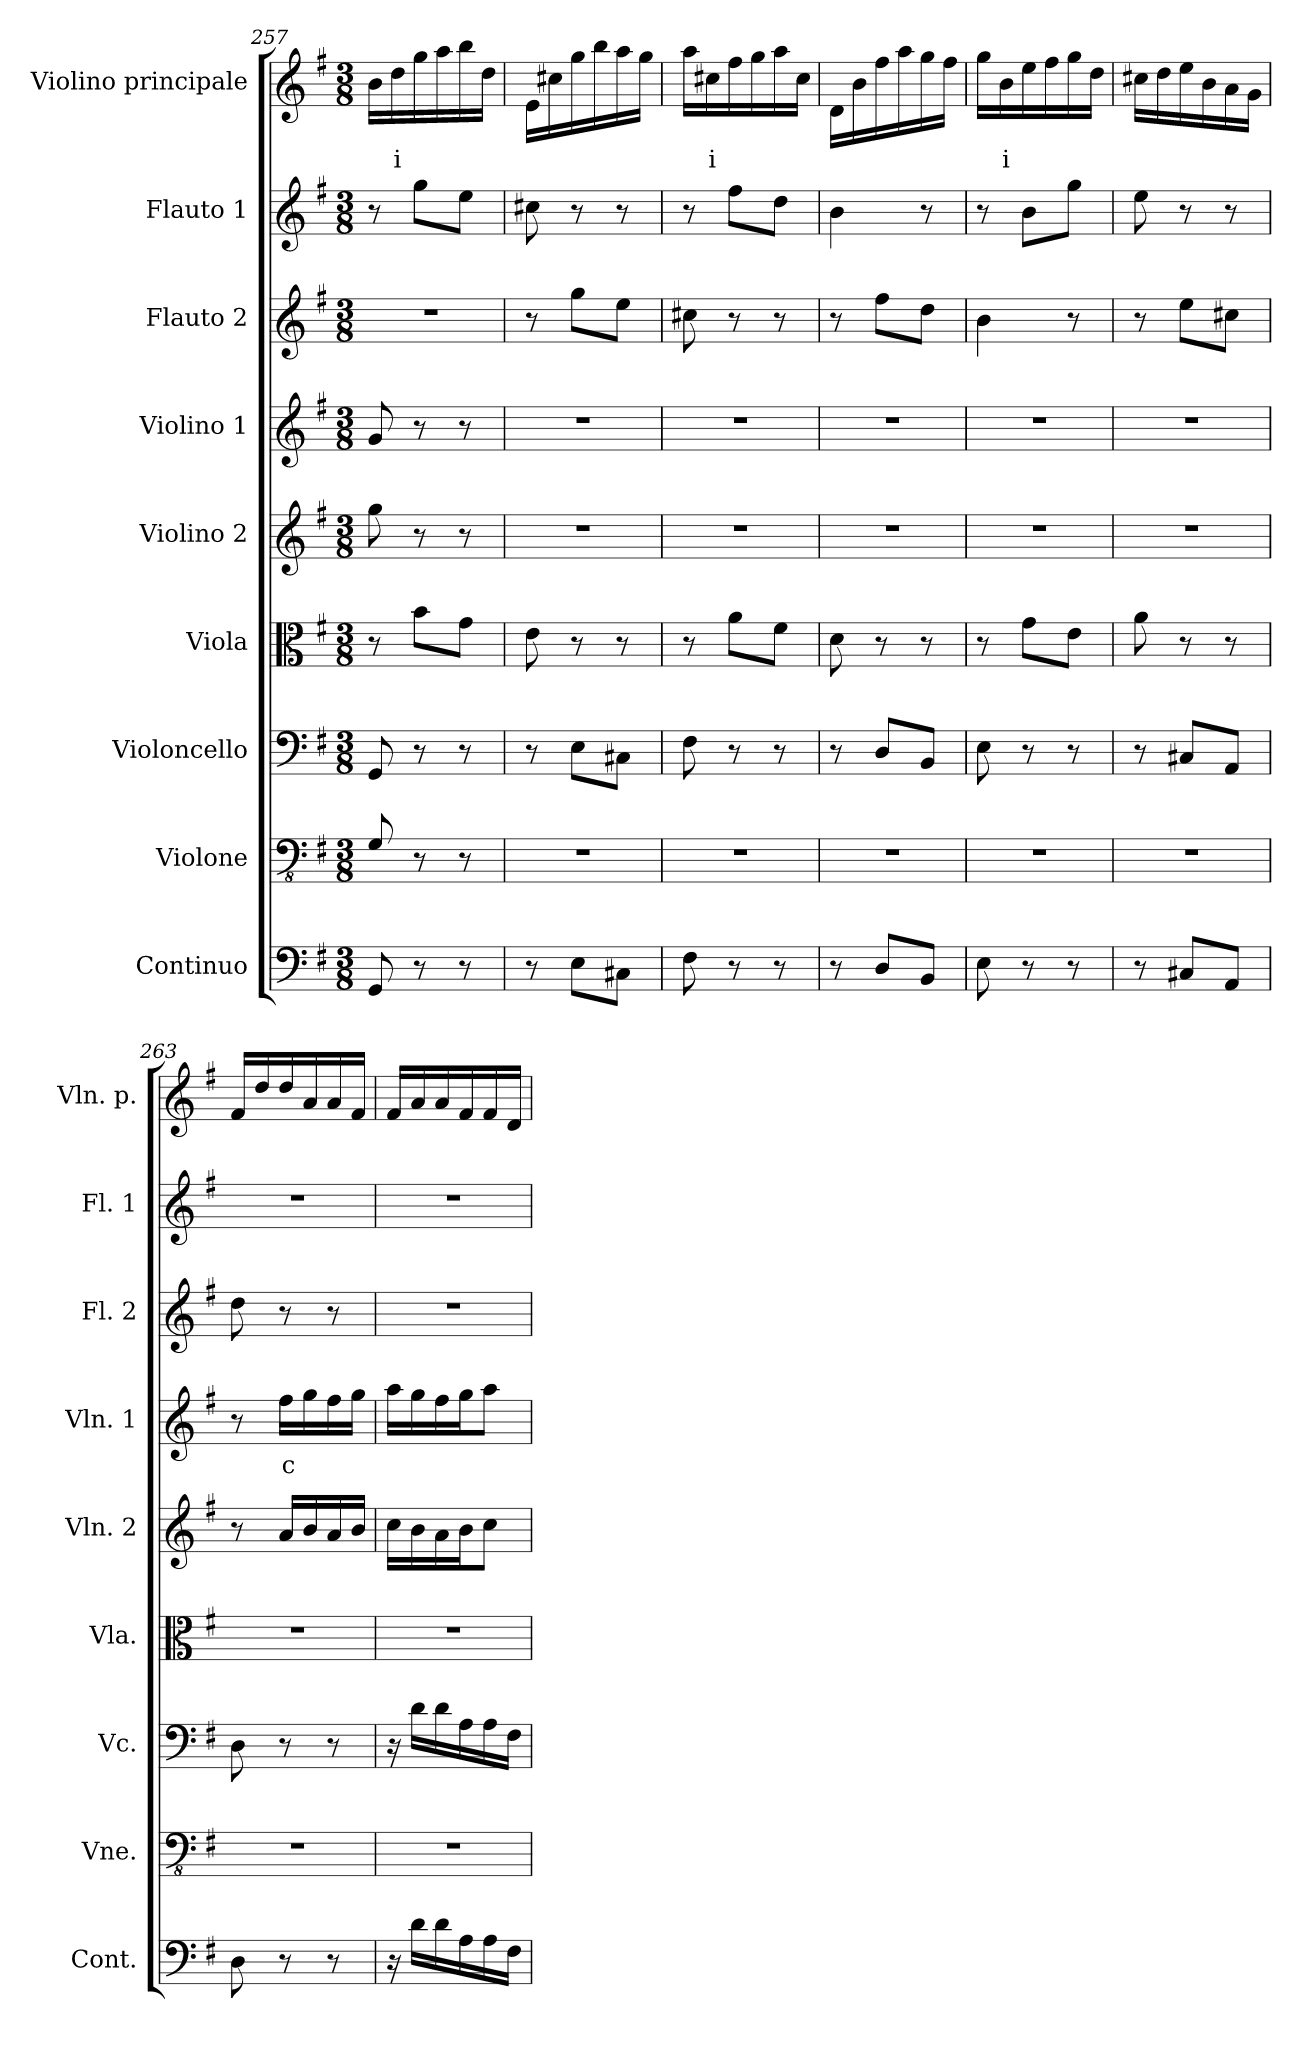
**kern	**kern	**kern	**kern	**kern	**kern	**text	**kern	**kern	**kern	**text
*part9	*part8	*part7	*part6	*part5	*part4	*part4	*part3	*part2	*part1	*part1
*staff9	*staff8	*staff7	*staff6	*staff5	*staff4	*staff4	*staff3	*staff2	*staff1	*staff1
*I"Continuo	*I"Violone	*I"Violoncello	*I"Viola	*I"Violino 2	*I"Violino 1	*	*I"Flauto 2	*I"Flauto 1	*I"Violino principale	*
*I'Cont.	*I'Vne.	*I'Vc.	*I'Vla.	*I'Vln. 2	*I'Vln. 1	*	*I'Fl. 2	*I'Fl. 1	*I'Vln. p.	*
*clefF4	*clefFv4	*clefF4	*clefC3	*clefG2	*clefG2	*	*clefG2	*clefG2	*clefG2	*
*	*ITrd7c12	*	*	*	*	*	*	*	*	*
*k[f#]	*k[f#]	*k[f#]	*k[f#]	*k[f#]	*k[f#]	*	*k[f#]	*k[f#]	*k[f#]	*
*M3/8	*M3/8	*M3/8	*M3/8	*M3/8	*M3/8	*	*M3/8	*M3/8	*M3/8	*
=257	=257	=257	=257	=257	=257	=257	=257	=257	=257	=257
8GG/	8GGG/	8GG/	8r	8gg\	8g/	.	4.r	8r	16b\LL	.
!	!	!	!	!	!	!	!	!	!	!LO:LY:color=#FF0000
.	.	.	.	.	.	.	.	.	16dd\	i
8r	8r	8r	8b\L	8r	8r	.	.	8gg\L	16gg\	.
.	.	.	.	.	.	.	.	.	16aa\	.
8r	8r	8r	8g\J	8r	8r	.	.	8ee\J	16bb\	.
.	.	.	.	.	.	.	.	.	16dd\JJ	.
=258	=258	=258	=258	=258	=258	=258	=258	=258	=258	=258
8r	4.r	8r	8e\	4.r	4.r	.	8r	8cc#X\	16e\LL	.
.	.	.	.	.	.	.	.	.	16cc#X\	.
8E\L	.	8E\L	8r	.	.	.	8gg\L	8r	16gg\	.
.	.	.	.	.	.	.	.	.	16bb\	.
8C#X\J	.	8C#X\J	8r	.	.	.	8ee\J	8r	16aa\	.
.	.	.	.	.	.	.	.	.	16gg\JJ	.
=259	=259	=259	=259	=259	=259	=259	=259	=259	=259	=259
8F#\	4.r	8F#\	8r	4.r	4.r	.	8cc#X\	8r	16aa\LL	.
!	!	!	!	!	!	!	!	!	!	!LO:LY:color=#FF0000
.	.	.	.	.	.	.	.	.	16cc#X\	i
8r	.	8r	8a\L	.	.	.	8r	8ff#\L	16ff#\	.
.	.	.	.	.	.	.	.	.	16gg\	.
8r	.	8r	8f#\J	.	.	.	8r	8dd\J	16aa\	.
.	.	.	.	.	.	.	.	.	16cc#\JJ	.
=260	=260	=260	=260	=260	=260	=260	=260	=260	=260	=260
8r	4.r	8r	8d\	4.r	4.r	.	8r	4b\	16d\LL	.
.	.	.	.	.	.	.	.	.	16b\	.
8D/L	.	8D/L	8r	.	.	.	8ff#\L	.	16ff#\	.
.	.	.	.	.	.	.	.	.	16aa\	.
8BB/J	.	8BB/J	8r	.	.	.	8dd\J	8r	16gg\	.
.	.	.	.	.	.	.	.	.	16ff#\JJ	.
=261	=261	=261	=261	=261	=261	=261	=261	=261	=261	=261
8E\	4.r	8E\	8r	4.r	4.r	.	4b\	8r	16gg\LL	.
!	!	!	!	!	!	!	!	!	!	!LO:LY:color=#FF0000
.	.	.	.	.	.	.	.	.	16b\	i
8r	.	8r	8g\L	.	.	.	.	8b\L	16ee\	.
.	.	.	.	.	.	.	.	.	16ff#\	.
8r	.	8r	8e\J	.	.	.	8r	8gg\J	16gg\	.
.	.	.	.	.	.	.	.	.	16dd\JJ	.
=262	=262	=262	=262	=262	=262	=262	=262	=262	=262	=262
8r	4.r	8r	8a\	4.r	4.r	.	8r	8ee\	16cc#X\LL	.
.	.	.	.	.	.	.	.	.	16dd\	.
8C#X/L	.	8C#X/L	8r	.	.	.	8ee\L	8r	16ee\	.
.	.	.	.	.	.	.	.	.	16b\	.
8AA/J	.	8AA/J	8r	.	.	.	8cc#X\J	8r	16a\	.
.	.	.	.	.	.	.	.	.	16g\JJ	.
=263	=263	=263	=263	=263	=263	=263	=263	=263	=263	=263
8D\	4.r	8D\	4.r	8r	8r	.	8dd\	4.r	16f#/LL	.
.	.	.	.	.	.	.	.	.	16dd/	.
!	!	!	!	!	!	!LO:LY:color=#FF0000	!	!	!	!
8r	.	8r	.	16a/LL	16ff#\LL	c	8r	.	16dd/	.
.	.	.	.	16b/	16gg\	.	.	.	16a/	.
8r	.	8r	.	16a/	16ff#\	.	8r	.	16a/	.
.	.	.	.	16b/JJ	16gg\JJ	.	.	.	16f#/JJ	.
=264	=264	=264	=264	=264	=264	=264	=264	=264	=264	=264
16r	4.r	16r	4.r	16cc\LL	16aa\LL	.	4.r	4.r	16f#/LL	.
16d\LL	.	16d\LL	.	16b\	16gg\	.	.	.	16a/	.
16d\	.	16d\	.	16a\	16ff#\	.	.	.	16a/	.
16A\	.	16A\	.	16b\J	16gg\J	.	.	.	16f#/	.
16A\	.	16A\	.	8cc\J	8aa\J	.	.	.	16f#/	.
16F#\JJ	.	16F#\JJ	.	.	.	.	.	.	16d/JJ	.
=	=	=	=	=	=	=	=	=	=	=
*-	*-	*-	*-	*-	*-	*-	*-	*-	*-	*-
